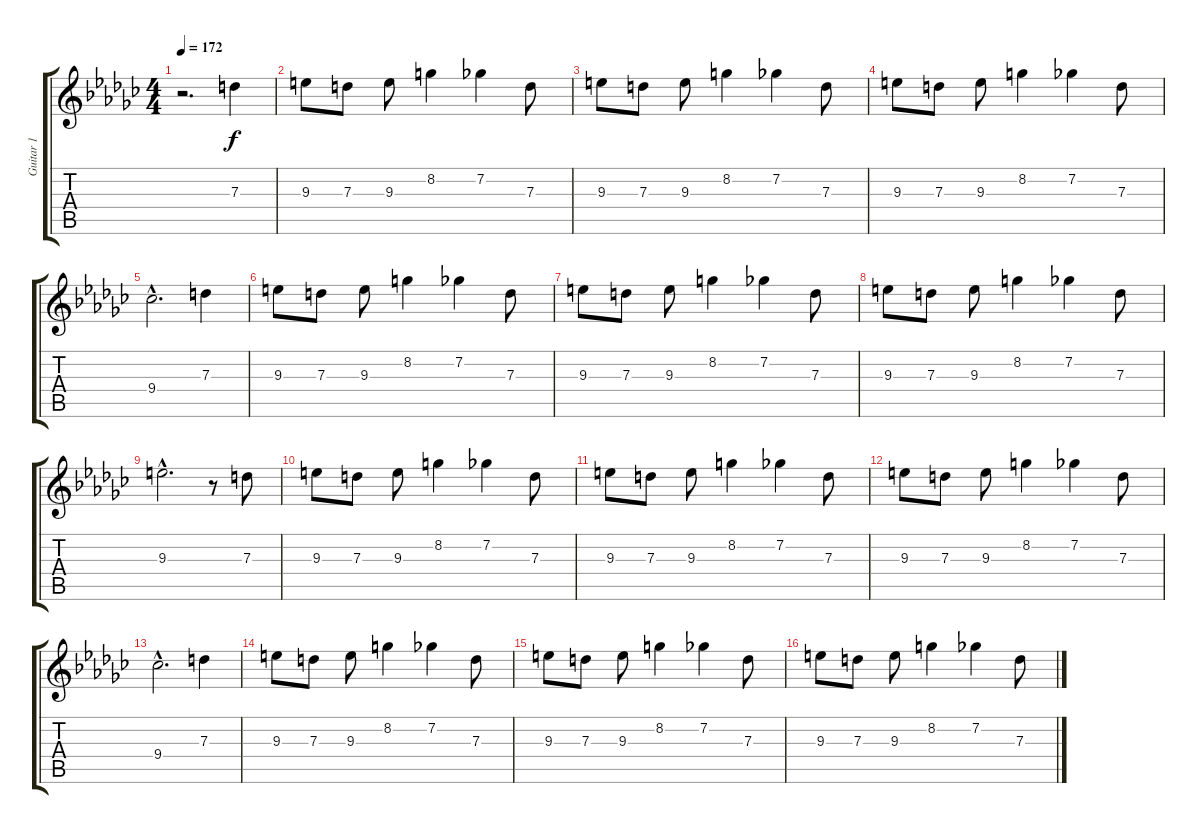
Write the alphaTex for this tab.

\track ("Guitar 1" "Guitar 1") {instrument distortionguitar}
\staff {score tabs}
\tuning (E4 B3 G3 D3 A2 E2) {hide}
\ts (4 4)
\tempo 172
\clef g2
\ks ebminor
r.2{d dy f instrument distortionguitar} 7.3.4 |
9.3.8 7.3.8 9.3.8 8.2.4 7.2.4 7.3.8 |
9.3.8 7.3.8 9.3.8 8.2.4 7.2.4 7.3.8 |
9.3.8 7.3.8 9.3.8 8.2.4 7.2.4 7.3.8 |
9.4{hac}.2{d} 7.3.4 |
9.3.8 7.3.8 9.3.8 8.2.4 7.2.4 7.3.8 |
9.3.8 7.3.8 9.3.8 8.2.4 7.2.4 7.3.8 |
9.3.8 7.3.8 9.3.8 8.2.4 7.2.4 7.3.8 |
9.3{hac}.2{d} r.8 7.3.8 |
9.3.8 7.3.8 9.3.8 8.2.4 7.2.4 7.3.8 |
9.3.8 7.3.8 9.3.8 8.2.4 7.2.4 7.3.8 |
9.3.8 7.3.8 9.3.8 8.2.4 7.2.4 7.3.8 |
9.4{hac}.2{d} 7.3.4 |
9.3.8 7.3.8 9.3.8 8.2.4 7.2.4 7.3.8 |
9.3.8 7.3.8 9.3.8 8.2.4 7.2.4 7.3.8 |
9.3.8 7.3.8 9.3.8 8.2.4 7.2.4 7.3.8
